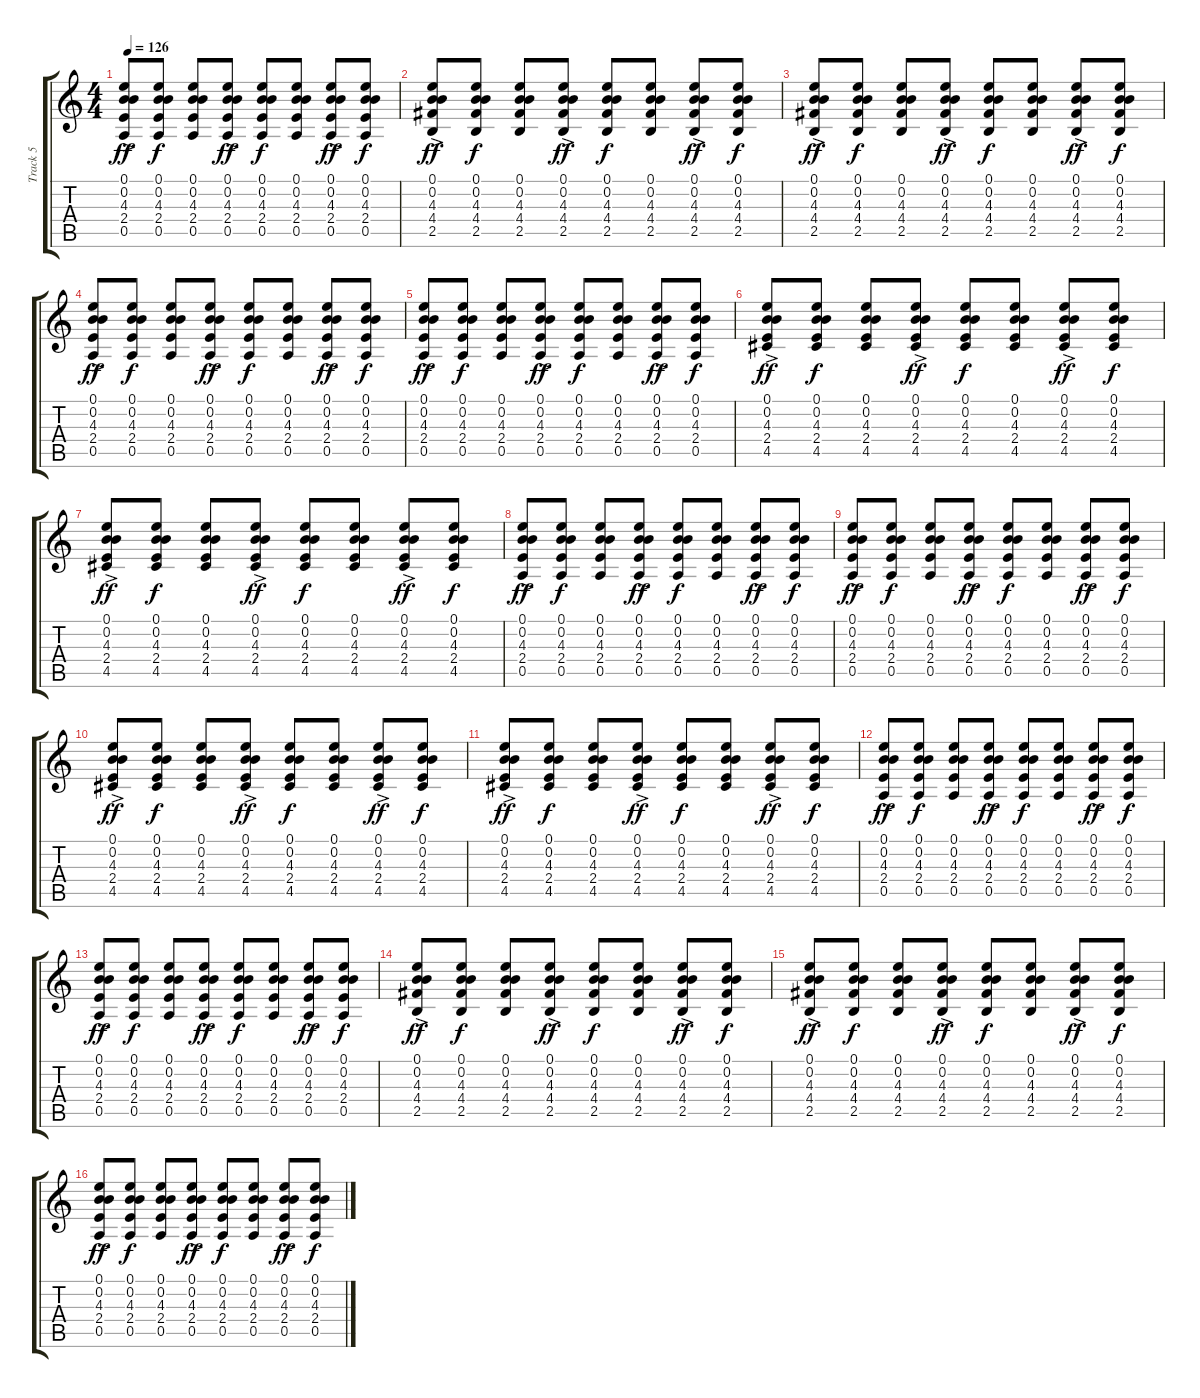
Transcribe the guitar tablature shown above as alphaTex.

\track ("Track 5" "Track 5") {instrument distortionguitar}
\staff {score tabs}
\tuning (E4 B3 G3 D3 A2 E2) {hide}
\ts (4 4)
\tempo 126
\clef g2
\ks c
(0.1{ac} 0.2{ac} 4.3{ac} 2.4{ac} 0.5{ac}).8{dy ff} (0.1 0.2 4.3 2.4 0.5).8{dy f} (0.1 0.2 4.3 2.4 0.5).8 (0.1{ac} 0.2{ac} 4.3{ac} 2.4{ac} 0.5{ac}).8{dy ff} (0.1 0.2 4.3 2.4 0.5).8{dy f} (0.1 0.2 4.3 2.4 0.5).8 (0.1{ac} 0.2{ac} 4.3{ac} 2.4{ac} 0.5{ac}).8{dy ff} (0.1 0.2 4.3 2.4 0.5).8{dy f} |
(0.1{ac} 0.2{ac} 4.3{ac} 4.4{ac} 2.5{ac}).8{dy ff} (0.1 0.2 4.3 4.4 2.5).8{dy f} (0.1 0.2 4.3 4.4 2.5).8 (0.1{ac} 0.2{ac} 4.3{ac} 4.4{ac} 2.5{ac}).8{dy ff} (0.1 0.2 4.3 4.4 2.5).8{dy f} (0.1 0.2 4.3 4.4 2.5).8 (0.1{ac} 0.2{ac} 4.3{ac} 4.4{ac} 2.5{ac}).8{dy ff} (0.1 0.2 4.3 4.4 2.5).8{dy f} |
(0.1{ac} 0.2{ac} 4.3{ac} 4.4{ac} 2.5{ac}).8{dy ff} (0.1 0.2 4.3 4.4 2.5).8{dy f} (0.1 0.2 4.3 4.4 2.5).8 (0.1{ac} 0.2{ac} 4.3{ac} 4.4{ac} 2.5{ac}).8{dy ff} (0.1 0.2 4.3 4.4 2.5).8{dy f} (0.1 0.2 4.3 4.4 2.5).8 (0.1{ac} 0.2{ac} 4.3{ac} 4.4{ac} 2.5{ac}).8{dy ff} (0.1 0.2 4.3 4.4 2.5).8{dy f} |
(0.1{ac} 0.2{ac} 4.3{ac} 2.4{ac} 0.5{ac}).8{dy ff} (0.1 0.2 4.3 2.4 0.5).8{dy f} (0.1 0.2 4.3 2.4 0.5).8 (0.1{ac} 0.2{ac} 4.3{ac} 2.4{ac} 0.5{ac}).8{dy ff} (0.1 0.2 4.3 2.4 0.5).8{dy f} (0.1 0.2 4.3 2.4 0.5).8 (0.1{ac} 0.2{ac} 4.3{ac} 2.4{ac} 0.5{ac}).8{dy ff} (0.1 0.2 4.3 2.4 0.5).8{dy f} |
(0.1{ac} 0.2{ac} 4.3{ac} 2.4{ac} 0.5{ac}).8{dy ff} (0.1 0.2 4.3 2.4 0.5).8{dy f} (0.1 0.2 4.3 2.4 0.5).8 (0.1{ac} 0.2{ac} 4.3{ac} 2.4{ac} 0.5{ac}).8{dy ff} (0.1 0.2 4.3 2.4 0.5).8{dy f} (0.1 0.2 4.3 2.4 0.5).8 (0.1{ac} 0.2{ac} 4.3{ac} 2.4{ac} 0.5{ac}).8{dy ff} (0.1 0.2 4.3 2.4 0.5).8{dy f} |
(0.1{ac} 0.2{ac} 4.3{ac} 2.4{ac} 4.5{ac}).8{dy ff} (0.1 0.2 4.3 2.4 4.5).8{dy f} (0.1 0.2 4.3 2.4 4.5).8 (0.1{ac} 0.2{ac} 4.3{ac} 2.4{ac} 4.5{ac}).8{dy ff} (0.1 0.2 4.3 2.4 4.5).8{dy f} (0.1 0.2 4.3 2.4 4.5).8 (0.1{ac} 0.2{ac} 4.3{ac} 2.4{ac} 4.5{ac}).8{dy ff} (0.1 0.2 4.3 2.4 4.5).8{dy f} |
(0.1{ac} 0.2{ac} 4.3{ac} 2.4{ac} 4.5{ac}).8{dy ff} (0.1 0.2 4.3 2.4 4.5).8{dy f} (0.1 0.2 4.3 2.4 4.5).8 (0.1{ac} 0.2{ac} 4.3{ac} 2.4{ac} 4.5{ac}).8{dy ff} (0.1 0.2 4.3 2.4 4.5).8{dy f} (0.1 0.2 4.3 2.4 4.5).8 (0.1{ac} 0.2{ac} 4.3{ac} 2.4{ac} 4.5{ac}).8{dy ff} (0.1 0.2 4.3 2.4 4.5).8{dy f} |
(0.1{ac} 0.2{ac} 4.3{ac} 2.4{ac} 0.5{ac}).8{dy ff} (0.1 0.2 4.3 2.4 0.5).8{dy f} (0.1 0.2 4.3 2.4 0.5).8 (0.1{ac} 0.2{ac} 4.3{ac} 2.4{ac} 0.5{ac}).8{dy ff} (0.1 0.2 4.3 2.4 0.5).8{dy f} (0.1 0.2 4.3 2.4 0.5).8 (0.1{ac} 0.2{ac} 4.3{ac} 2.4{ac} 0.5{ac}).8{dy ff} (0.1 0.2 4.3 2.4 0.5).8{dy f} |
(0.1{ac} 0.2{ac} 4.3{ac} 2.4{ac} 0.5{ac}).8{dy ff} (0.1 0.2 4.3 2.4 0.5).8{dy f} (0.1 0.2 4.3 2.4 0.5).8 (0.1{ac} 0.2{ac} 4.3{ac} 2.4{ac} 0.5{ac}).8{dy ff} (0.1 0.2 4.3 2.4 0.5).8{dy f} (0.1 0.2 4.3 2.4 0.5).8 (0.1{ac} 0.2{ac} 4.3{ac} 2.4{ac} 0.5{ac}).8{dy ff} (0.1 0.2 4.3 2.4 0.5).8{dy f} |
(0.1{ac} 0.2{ac} 4.3{ac} 2.4{ac} 4.5{ac}).8{dy ff} (0.1 0.2 4.3 2.4 4.5).8{dy f} (0.1 0.2 4.3 2.4 4.5).8 (0.1{ac} 0.2{ac} 4.3{ac} 2.4{ac} 4.5{ac}).8{dy ff} (0.1 0.2 4.3 2.4 4.5).8{dy f} (0.1 0.2 4.3 2.4 4.5).8 (0.1{ac} 0.2{ac} 4.3{ac} 2.4{ac} 4.5{ac}).8{dy ff} (0.1 0.2 4.3 2.4 4.5).8{dy f} |
(0.1{ac} 0.2{ac} 4.3{ac} 2.4{ac} 4.5{ac}).8{dy ff} (0.1 0.2 4.3 2.4 4.5).8{dy f} (0.1 0.2 4.3 2.4 4.5).8 (0.1{ac} 0.2{ac} 4.3{ac} 2.4{ac} 4.5{ac}).8{dy ff} (0.1 0.2 4.3 2.4 4.5).8{dy f} (0.1 0.2 4.3 2.4 4.5).8 (0.1{ac} 0.2{ac} 4.3{ac} 2.4{ac} 4.5{ac}).8{dy ff} (0.1 0.2 4.3 2.4 4.5).8{dy f} |
(0.1{ac} 0.2{ac} 4.3{ac} 2.4{ac} 0.5{ac}).8{dy ff} (0.1 0.2 4.3 2.4 0.5).8{dy f} (0.1 0.2 4.3 2.4 0.5).8 (0.1{ac} 0.2{ac} 4.3{ac} 2.4{ac} 0.5{ac}).8{dy ff} (0.1 0.2 4.3 2.4 0.5).8{dy f} (0.1 0.2 4.3 2.4 0.5).8 (0.1{ac} 0.2{ac} 4.3{ac} 2.4{ac} 0.5{ac}).8{dy ff} (0.1 0.2 4.3 2.4 0.5).8{dy f} |
(0.1{ac} 0.2{ac} 4.3{ac} 2.4{ac} 0.5{ac}).8{dy ff} (0.1 0.2 4.3 2.4 0.5).8{dy f} (0.1 0.2 4.3 2.4 0.5).8 (0.1{ac} 0.2{ac} 4.3{ac} 2.4{ac} 0.5{ac}).8{dy ff} (0.1 0.2 4.3 2.4 0.5).8{dy f} (0.1 0.2 4.3 2.4 0.5).8 (0.1{ac} 0.2{ac} 4.3{ac} 2.4{ac} 0.5{ac}).8{dy ff} (0.1 0.2 4.3 2.4 0.5).8{dy f} |
(0.1{ac} 0.2{ac} 4.3{ac} 4.4{ac} 2.5{ac}).8{dy ff} (0.1 0.2 4.3 4.4 2.5).8{dy f} (0.1 0.2 4.3 4.4 2.5).8 (0.1{ac} 0.2{ac} 4.3{ac} 4.4{ac} 2.5{ac}).8{dy ff} (0.1 0.2 4.3 4.4 2.5).8{dy f} (0.1 0.2 4.3 4.4 2.5).8 (0.1{ac} 0.2{ac} 4.3{ac} 4.4{ac} 2.5{ac}).8{dy ff} (0.1 0.2 4.3 4.4 2.5).8{dy f} |
(0.1{ac} 0.2{ac} 4.3{ac} 4.4{ac} 2.5{ac}).8{dy ff} (0.1 0.2 4.3 4.4 2.5).8{dy f} (0.1 0.2 4.3 4.4 2.5).8 (0.1{ac} 0.2{ac} 4.3{ac} 4.4{ac} 2.5{ac}).8{dy ff} (0.1 0.2 4.3 4.4 2.5).8{dy f} (0.1 0.2 4.3 4.4 2.5).8 (0.1{ac} 0.2{ac} 4.3{ac} 4.4{ac} 2.5{ac}).8{dy ff} (0.1 0.2 4.3 4.4 2.5).8{dy f} |
(0.1{ac} 0.2{ac} 4.3{ac} 2.4{ac} 0.5{ac}).8{dy ff} (0.1 0.2 4.3 2.4 0.5).8{dy f} (0.1 0.2 4.3 2.4 0.5).8 (0.1{ac} 0.2{ac} 4.3{ac} 2.4{ac} 0.5{ac}).8{dy ff} (0.1 0.2 4.3 2.4 0.5).8{dy f} (0.1 0.2 4.3 2.4 0.5).8 (0.1{ac} 0.2{ac} 4.3{ac} 2.4{ac} 0.5{ac}).8{dy ff} (0.1 0.2 4.3 2.4 0.5).8{dy f}
